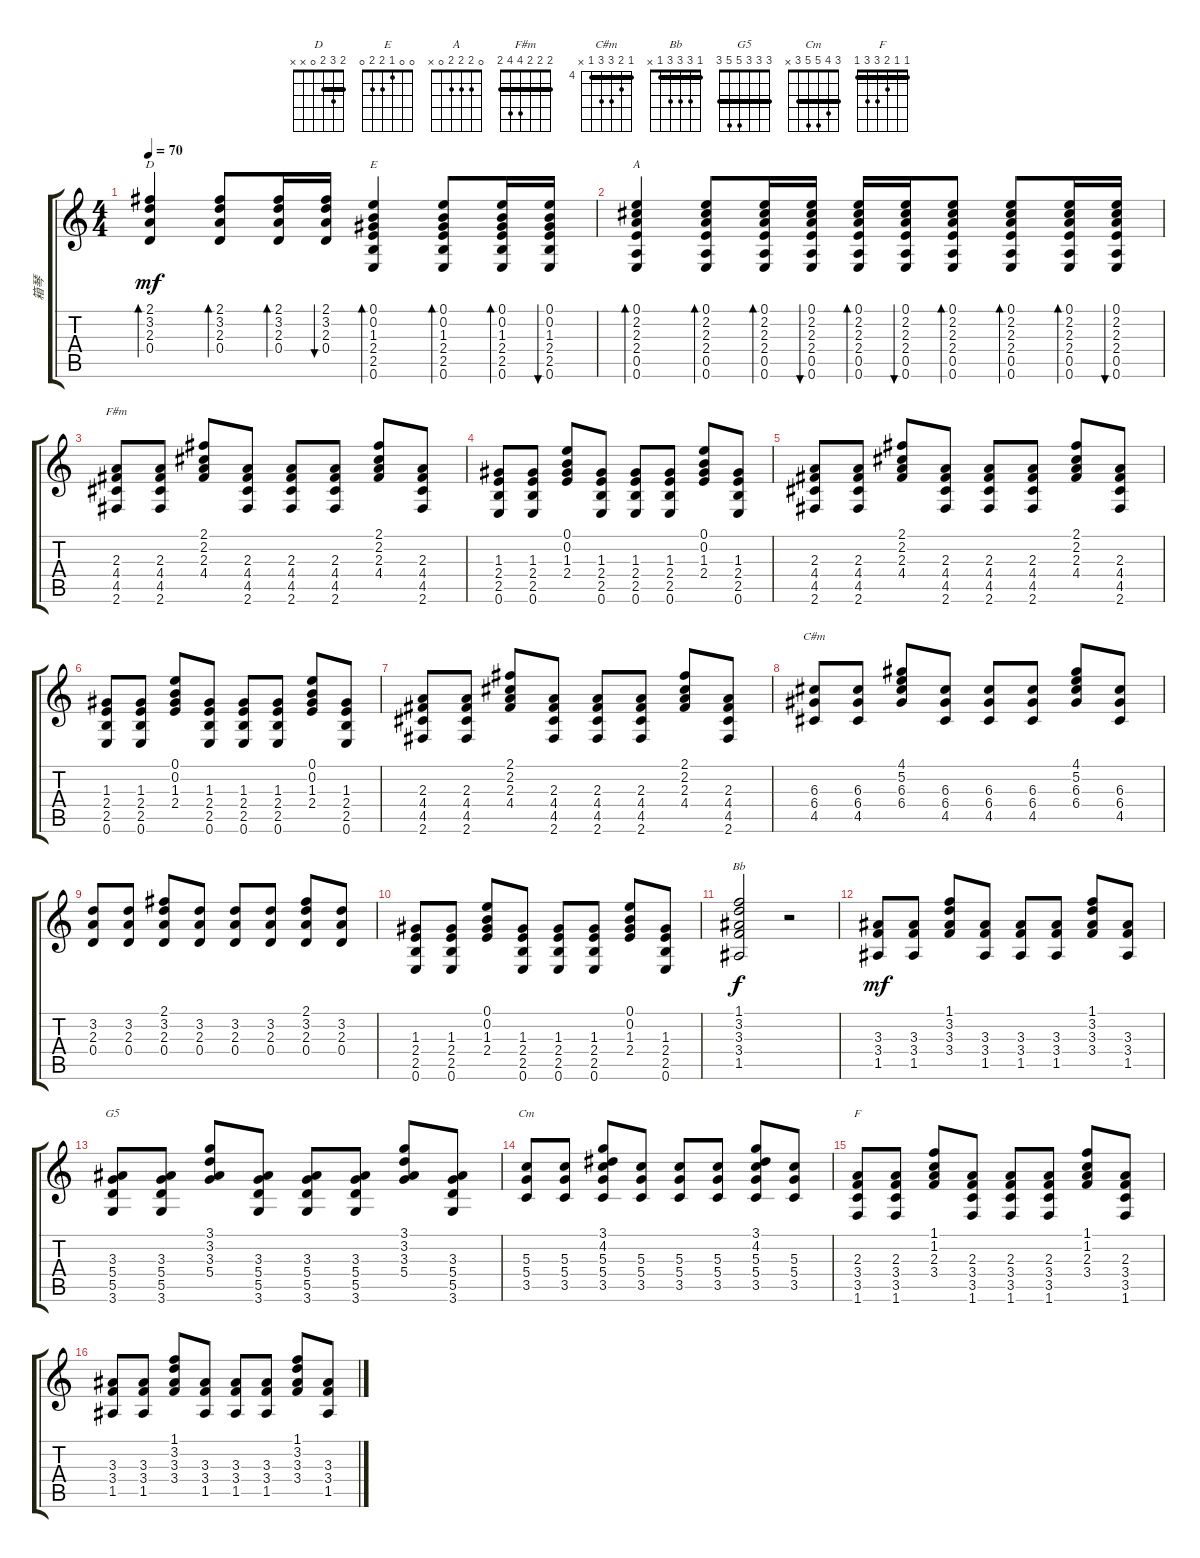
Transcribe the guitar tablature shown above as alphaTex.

\track ("箱琴" "箱琴") {instrument acousticguitarnylon}
\staff {score tabs}
\tuning (E4 B3 G3 D3 A2 E2) {hide}
\chord ("D" 2 3 2 0 x x) {barre 2}
\chord ("E" 0 0 1 2 2 0)
\chord ("A" 0 2 2 2 0 x)
\chord ("F#m" 2 2 2 4 4 2) {barre 2}
\chord ("C#m" 4 5 6 6 4 x) {firstfret 4 barre 4}
\chord ("Bb" 1 3 3 3 1 x) {barre 1}
\chord ("G5" 3 3 3 5 5 3) {barre 3}
\chord ("Cm" 3 4 5 5 3 x) {barre 3}
\chord ("F" 1 1 2 3 3 1) {barre 1}
\ts (4 4)
\tempo 70
\clef g2
\ks c
(2.1 3.2 2.3 0.4).4{bd 60 ch "D" dy mf} (2.1 3.2 2.3 0.4).8{bd 60} (2.1 3.2 2.3 0.4).16{bd 60} (2.1 3.2 2.3 0.4).16{bu 60} (0.1 0.2 1.3 2.4 2.5 0.6).4{bd 30 ch "E"} (0.1 0.2 1.3 2.4 2.5 0.6).8{bd 30} (0.1 0.2 1.3 2.4 2.5 0.6).16{bd 30 txt ""} (0.1 0.2 1.3 2.4 2.5 0.6).16{bu 30} |
(0.1 2.2 2.3 2.4 0.5 0.6).4{bd 30 ch "A"} (0.1 2.2 2.3 2.4 0.5 0.6).8{bd 30} (0.1 2.2 2.3 2.4 0.5 0.6).16{bd 30} (0.1 2.2 2.3 2.4 0.5 0.6).16{bu 30} (0.1 2.2 2.3 2.4 0.5 0.6).16{bd 30} (0.1 2.2 2.3 2.4 0.5 0.6).16{bu 60} (0.1 2.2 2.3 2.4 0.5 0.6).8{bd 60} (0.1 2.2 2.3 2.4 0.5 0.6).8{bd 30} (0.1 2.2 2.3 2.4 0.5 0.6).16{bd 30} (0.1 2.2 2.3 2.4 0.5 0.6).16{bu 30} |
(2.3 4.4 4.5 2.6).8{ch "F#m"} (2.3 4.4 4.5 2.6).8 (2.1 2.2 2.3 4.4).8 (2.3 4.4 4.5 2.6).8 (2.3 4.4 4.5 2.6).8 (2.3 4.4 4.5 2.6).8 (2.1 2.2 2.3 4.4).8 (2.3 4.4 4.5 2.6).8 |
(1.3 2.4 2.5 0.6).8 (1.3 2.4 2.5 0.6).8 (0.1 0.2 1.3 2.4).8 (1.3 2.4 2.5 0.6).8 (1.3 2.4 2.5 0.6).8 (1.3 2.4 2.5 0.6).8 (0.1 0.2 1.3 2.4).8 (1.3 2.4 2.5 0.6).8 |
(2.3 4.4 4.5 2.6).8 (2.3 4.4 4.5 2.6).8 (2.1 2.2 2.3 4.4).8 (2.3 4.4 4.5 2.6).8 (2.3 4.4 4.5 2.6).8 (2.3 4.4 4.5 2.6).8 (2.1 2.2 2.3 4.4).8 (2.3 4.4 4.5 2.6).8 |
(1.3 2.4 2.5 0.6).8 (1.3 2.4 2.5 0.6).8 (0.1 0.2 1.3 2.4).8 (1.3 2.4 2.5 0.6).8 (1.3 2.4 2.5 0.6).8 (1.3 2.4 2.5 0.6).8 (0.1 0.2 1.3 2.4).8 (1.3 2.4 2.5 0.6).8 |
(2.3 4.4 4.5 2.6).8 (2.3 4.4 4.5 2.6).8 (2.1 2.2 2.3 4.4).8 (2.3 4.4 4.5 2.6).8 (2.3 4.4 4.5 2.6).8 (2.3 4.4 4.5 2.6).8 (2.1 2.2 2.3 4.4).8 (2.3 4.4 4.5 2.6).8 |
(6.3 6.4 4.5).8{ch "C#m"} (6.3 6.4 4.5).8 (4.1 5.2 6.3 6.4).8 (6.3 6.4 4.5).8 (6.3 6.4 4.5).8 (6.3 6.4 4.5).8 (4.1 5.2 6.3 6.4).8 (6.3 6.4 4.5).8 |
(3.2 2.3 0.4).8 (3.2 2.3 0.4).8 (2.1 3.2 2.3 0.4).8 (3.2 2.3 0.4).8 (3.2 2.3 0.4).8 (3.2 2.3 0.4).8 (2.1 3.2 2.3 0.4).8 (3.2 2.3 0.4).8 |
(1.3 2.4 2.5 0.6).8 (1.3 2.4 2.5 0.6).8 (0.1 0.2 1.3 2.4).8 (1.3 2.4 2.5 0.6).8 (1.3 2.4 2.5 0.6).8 (1.3 2.4 2.5 0.6).8 (0.1 0.2 1.3 2.4).8 (1.3 2.4 2.5 0.6).8 |
(1.1 3.2 3.3 3.4 1.5).2{ch "Bb" dy f} r.2 |
(3.3 3.4 1.5).8{dy mf} (3.3 3.4 1.5).8 (1.1 3.2 3.3 3.4).8 (3.3 3.4 1.5).8 (3.3 3.4 1.5).8 (3.3 3.4 1.5).8 (1.1 3.2 3.3 3.4).8 (3.3 3.4 1.5).8 |
(3.3 5.4 5.5 3.6).8{ch "G5"} (3.3 5.4 5.5 3.6).8 (3.1 3.2 3.3 5.4).8 (3.3 5.4 5.5 3.6).8 (3.3 5.4 5.5 3.6).8 (3.3 5.4 5.5 3.6).8 (3.1 3.2 3.3 5.4).8 (3.3 5.4 5.5 3.6).8 |
(5.3 5.4 3.5).8{ch "Cm"} (5.3 5.4 3.5).8 (3.1 4.2 5.3 5.4 3.5).8 (5.3 5.4 3.5).8 (5.3 5.4 3.5).8 (5.3 5.4 3.5).8 (3.1 4.2 5.3 5.4 3.5).8 (5.3 5.4 3.5).8 |
(2.3 3.4 3.5 1.6).8{ch "F"} (2.3 3.4 3.5 1.6).8 (1.1 1.2 2.3 3.4).8 (2.3 3.4 3.5 1.6).8 (2.3 3.4 3.5 1.6).8 (2.3 3.4 3.5 1.6).8 (1.1 1.2 2.3 3.4).8 (2.3 3.4 3.5 1.6).8 |
(3.3 3.4 1.5).8 (3.3 3.4 1.5).8 (1.1 3.2 3.3 3.4).8 (3.3 3.4 1.5).8 (3.3 3.4 1.5).8 (3.3 3.4 1.5).8 (1.1 3.2 3.3 3.4).8 (3.3 3.4 1.5).8
